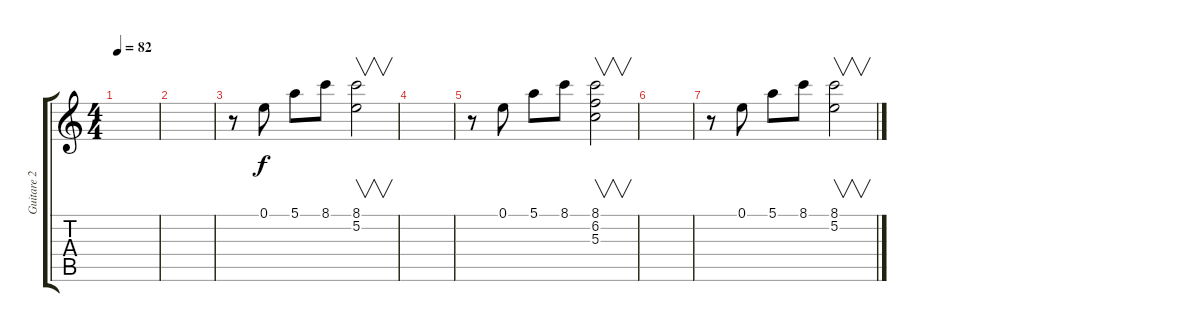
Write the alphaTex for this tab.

\track ("Guitare 2" "Guitare 2") {instrument acousticguitarnylon}
\staff {score tabs}
\tuning (E4 B3 G3 D3 A2 E2) {hide}
\ts (4 4)
\tempo 82
\clef g2
\ks c
|
|
r.8 0.1.8 5.1.8 8.1.8 (8.1 5.2).2{v} |
|
r.8 0.1.8 5.1.8 8.1.8 (8.1 6.2 5.3).2{v} |
|
r.8 0.1.8 5.1.8 8.1.8 (8.1 5.2).2{v}
